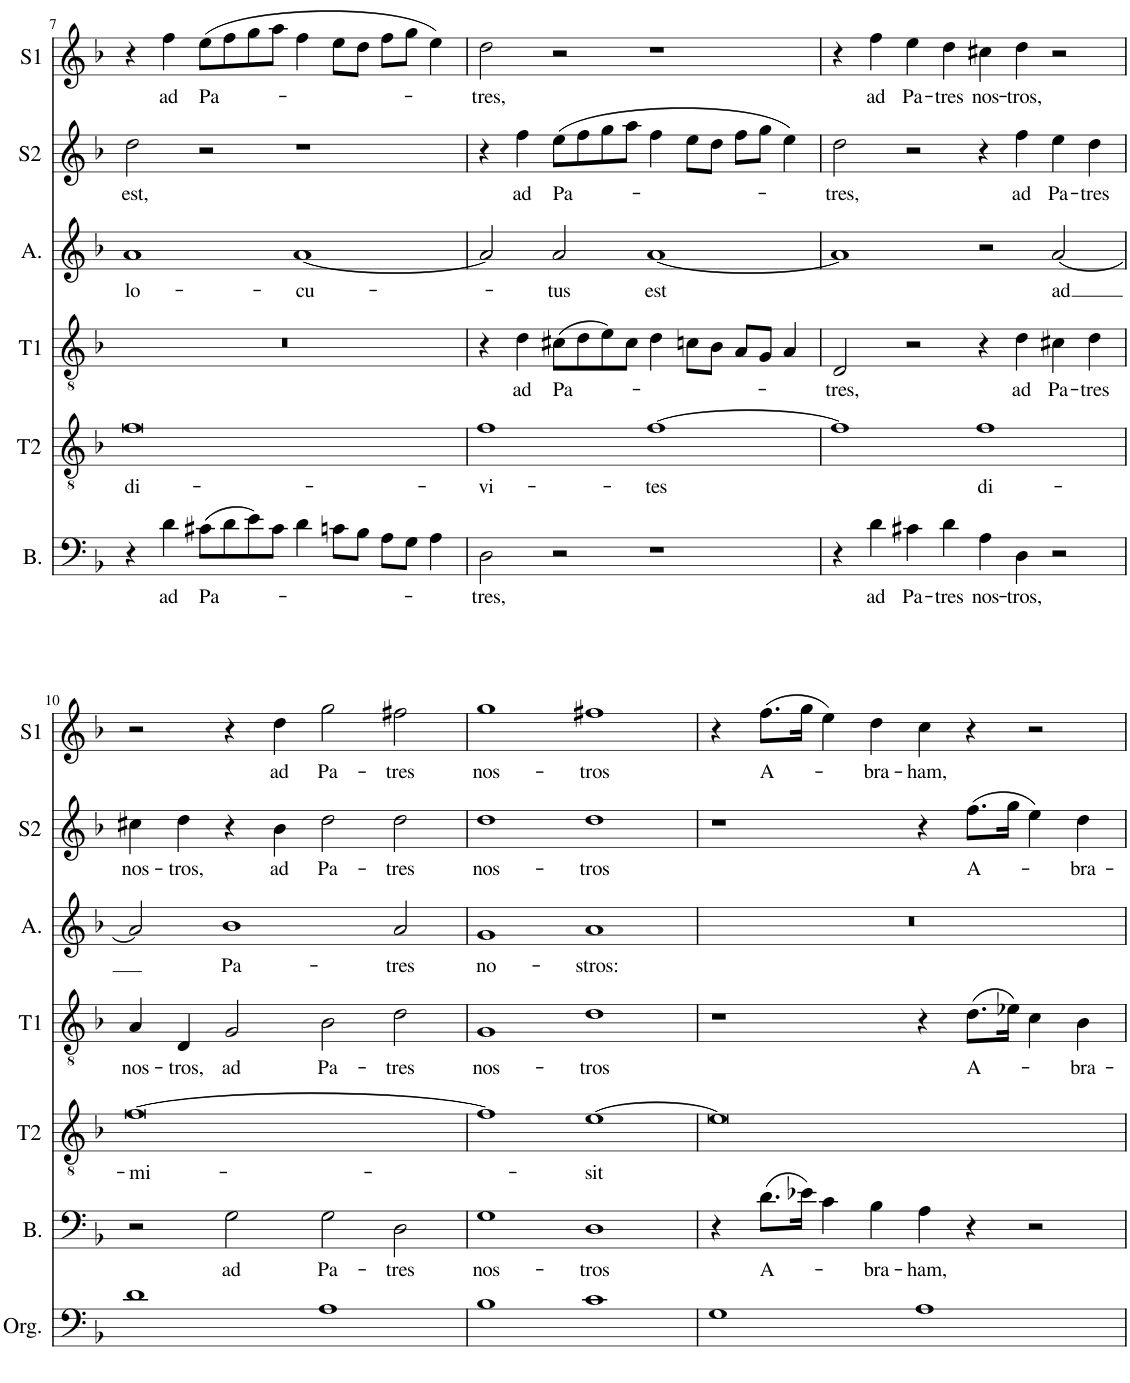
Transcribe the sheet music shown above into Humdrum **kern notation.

**kern	**kern	**text	**kern	**text	**kern	**text	**kern	**text	**kern	**text	**kern	**text
*part7	*part6	*part6	*part5	*part5	*part4	*part4	*part3	*part3	*part2	*part2	*part1	*part1
*staff7	*staff6	*staff6	*staff5	*staff5	*staff4	*staff4	*staff3	*staff3	*staff2	*staff2	*staff1	*staff1
*I"Orgue	*I"Basse	*	*I"Ténor 2	*	*I"Ténor 1	*	*I"Alto	*	*I"Soprano 2	*	*I"Soprano 1	*
*I'Org.	*I'B.	*	*I'T2	*	*I'T1	*	*I'A.	*	*I'S2	*	*I'S1	*
!!LO:PB:g=z
*clefF4	*clefF4	*	*clefGv2	*	*clefGv2	*	*clefG2	*	*clefG2	*	*clefG2	*
*k[b-]	*k[b-]	*	*k[b-]	*	*k[b-]	*	*k[b-]	*	*k[b-]	*	*k[b-]	*
*M4/2	*M4/2	*	*M4/2	*	*M4/2	*	*M4/2	*	*M4/2	*	*M4/2	*
=7	=7	=7	=7	=7	=7	=7	=7	=7	=7	=7	=7	=7
!	!	!	!	!LO:LY:b	!	!	!	!LO:LY:b	!	!LO:LY:b	!	!
0r	4r	.	0f	di-	0r	.	1a	lo-	2dd\	est,	4r	.
!	!	!LO:LY:b	!	!	!	!	!	!	!	!	!	!LO:LY:b
.	4d\	ad	.	.	.	.	.	.	.	.	4ff\	ad
!	!	!LO:LY:b	!	!	!	!	!	!	!	!	!	!LO:LY:b
.	(8c#X\L	Pa-	.	.	.	.	.	.	2r	.	(8ee\L	Pa-
.	8d\	.	.	.	.	.	.	.	.	.	8ff\	.
.	8e\)	.	.	.	.	.	.	.	.	.	8gg\	.
.	8c#\J	.	.	.	.	.	.	.	.	.	8aa\J	.
!	!	!	!	!	!	!	!	!LO:LY:b	!	!	!	!
.	4d\	.	.	.	.	.	[<1a	-cu-	1r	.	4ff\	.
.	8cn\L	.	.	.	.	.	.	.	.	.	8ee\L	.
.	8B-\J	.	.	.	.	.	.	.	.	.	8dd\J	.
.	8A\L	.	.	.	.	.	.	.	.	.	8ff\L	.
.	8G\J	.	.	.	.	.	.	.	.	.	8gg\J	.
.	4A\	.	.	.	.	.	.	.	.	.	4ee\)	.
=8	=8	=8	=8	=8	=8	=8	=8	=8	=8	=8	=8	=8
!	!	!LO:LY:b	!	!LO:LY:b	!	!	!	!	!	!	!	!LO:LY:b
0r	2D\	-tres,	1f	-vi-	4r	.	2a/]	.	4r	.	2dd\	-tres,
!	!	!	!	!	!	!LO:LY:b	!	!	!	!LO:LY:b	!	!
.	.	.	.	.	4d\	ad	.	.	4ff\	ad	.	.
!	!	!	!	!	!	!LO:LY:b	!	!LO:LY:b	!	!LO:LY:b	!	!
.	2r	.	.	.	(8c#X\L	Pa-	2a/	-tus	(8ee\L	Pa-	2r	.
.	.	.	.	.	8d\	.	.	.	8ff\	.	.	.
.	.	.	.	.	8e\)	.	.	.	8gg\	.	.	.
.	.	.	.	.	8c#\J	.	.	.	8aa\J	.	.	.
!	!	!	!	!LO:LY:b	!	!	!	!LO:LY:b	!	!	!	!
.	1r	.	[1f	-tes	4d\	.	[<1a	est	4ff\	.	1r	.
.	.	.	.	.	8cn\L	.	.	.	8ee\L	.	.	.
.	.	.	.	.	8B-\J	.	.	.	8dd\J	.	.	.
.	.	.	.	.	8A/L	.	.	.	8ff\L	.	.	.
.	.	.	.	.	8G/J	.	.	.	8gg\J	.	.	.
.	.	.	.	.	4A/	.	.	.	4ee\)	.	.	.
=9	=9	=9	=9	=9	=9	=9	=9	=9	=9	=9	=9	=9
!	!	!	!	!	!	!LO:LY:b	!	!	!	!LO:LY:b	!	!
0r	4r	.	1f]	.	2D/	-tres,	1a]	.	2dd\	tres,	4r	.
!	!	!LO:LY:b	!	!	!	!	!	!	!	!	!	!LO:LY:b
.	4d\	ad	.	.	.	.	.	.	.	.	4ff\	ad
!	!	!LO:LY:b	!	!	!	!	!	!	!	!	!	!LO:LY:b
.	4c#X\	Pa-	.	.	2r	.	.	.	2r	.	4ee\	Pa-
!	!	!LO:LY:b	!	!	!	!	!	!	!	!	!	!LO:LY:b
.	4d\	-tres	.	.	.	.	.	.	.	.	4dd\	-tres
!	!	!LO:LY:b	!	!LO:LY:b	!	!	!	!	!	!	!	!LO:LY:b
.	4A\	nos-	1f	di-	4r	.	2r	.	4r	.	4cc#X\	nos-
!	!	!LO:LY:b	!	!	!	!LO:LY:b	!	!	!	!LO:LY:b	!	!LO:LY:b
.	4D\	-tros,	.	.	4d\	ad	.	.	4ff\	ad	4dd\	-tros,
!	!	!	!	!	!	!LO:LY:b	!	!LO:LY:b	!	!LO:LY:b	!	!
.	2r	.	.	.	4c#X\	Pa-	[<2a/	ad	4ee\	Pa-	2r	.
!	!	!	!	!	!	!LO:LY:b	!	!	!	!LO:LY:b	!	!
.	.	.	.	.	4d\	-tres	.	.	4dd\	-tres	.	.
!!LO:LB:g=z
=10	=10	=10	=10	=10	=10	=10	=10	=10	=10	=10	=10	=10
!	!	!	!	!LO:LY:b	!	!LO:LY:b	!	!	!	!LO:LY:b	!	!
1d	2r	.	[0f	-mi-	4A/	nos-	2a/]	.	4cc#X\	nos-	2r	.
!	!	!	!	!	!	!LO:LY:b	!	!	!	!LO:LY:b	!	!
.	.	.	.	.	4D/	-tros,	.	.	4dd\	-tros,	.	.
!	!	!LO:LY:b	!	!	!	!LO:LY:b	!	!LO:LY:b	!	!	!	!
.	2G\	ad	.	.	2G/	ad	1b-	Pa-	4r	.	4r	.
!	!	!	!	!	!	!	!	!	!	!LO:LY:b	!	!LO:LY:b
.	.	.	.	.	.	.	.	.	4b-\	ad	4dd\	ad
!	!	!LO:LY:b	!	!	!	!LO:LY:b	!	!	!	!LO:LY:b	!	!LO:LY:b
1A	2G\	Pa-	.	.	2B-\	Pa-	.	.	2dd\	Pa-	2gg\	Pa-
!	!	!LO:LY:b	!	!	!	!LO:LY:b	!	!LO:LY:b	!	!LO:LY:b	!	!LO:LY:b
.	2D\	-tres	.	.	2d\	-tres	2a/	-tres	2dd\	-tres	2ff#X\	-tres
=11	=11	=11	=11	=11	=11	=11	=11	=11	=11	=11	=11	=11
!	!	!LO:LY:b	!	!	!	!LO:LY:b	!	!LO:LY:b	!	!LO:LY:b	!	!LO:LY:b
1B-	1G	nos-	1f]	.	1G	nos-	1g	no-	1dd	nos-	1gg	nos-
!	!	!LO:LY:b	!	!LO:LY:b	!	!LO:LY:b	!	!LO:LY:b	!	!LO:LY:b	!	!LO:LY:b
1c	1D	-tros	[1e	-sit	1d	-tros	1a	-stros:	1dd	-tros	1ff#X	-tros
=12	=12	=12	=12	=12	=12	=12	=12	=12	=12	=12	=12	=12
1G	4r	.	0e]	.	1r	.	0r	.	1r	.	4r	.
!	!	!LO:LY:b	!	!	!	!	!	!	!	!	!	!LO:LY:b
.	(8.d\L	A-	.	.	.	.	.	.	.	.	(8.ff\L	A-
.	16e-X\Jk)	.	.	.	.	.	.	.	.	.	16gg\Jk	.
.	4c\	.	.	.	.	.	.	.	.	.	4ee\)	.
!	!	!LO:LY:b	!	!	!	!	!	!	!	!	!	!LO:LY:b
.	4B-\	-bra-	.	.	.	.	.	.	.	.	4dd\	-bra-
!	!	!LO:LY:b	!	!	!	!	!	!	!	!	!	!LO:LY:b
1A	4A\	-ham,	.	.	4r	.	.	.	4r	.	4cc\	-ham,
!	!	!	!	!	!	!LO:LY:b	!	!	!	!LO:LY:b	!	!
.	4r	.	.	.	(8.d\L	A-	.	.	(8.ff\L	A-	4r	.
.	.	.	.	.	16e-X\Jk)	.	.	.	16gg\Jk	.	.	.
.	2r	.	.	.	4c\	.	.	.	4ee\)	.	2r	.
!	!	!	!	!	!	!LO:LY:b	!	!	!	!LO:LY:b	!	!
.	.	.	.	.	4B-\	-bra-	.	.	4dd\	-bra-	.	.
=	=	=	=	=	=	=	=	=	=	=	=	=
*-	*-	*-	*-	*-	*-	*-	*-	*-	*-	*-	*-	*-
